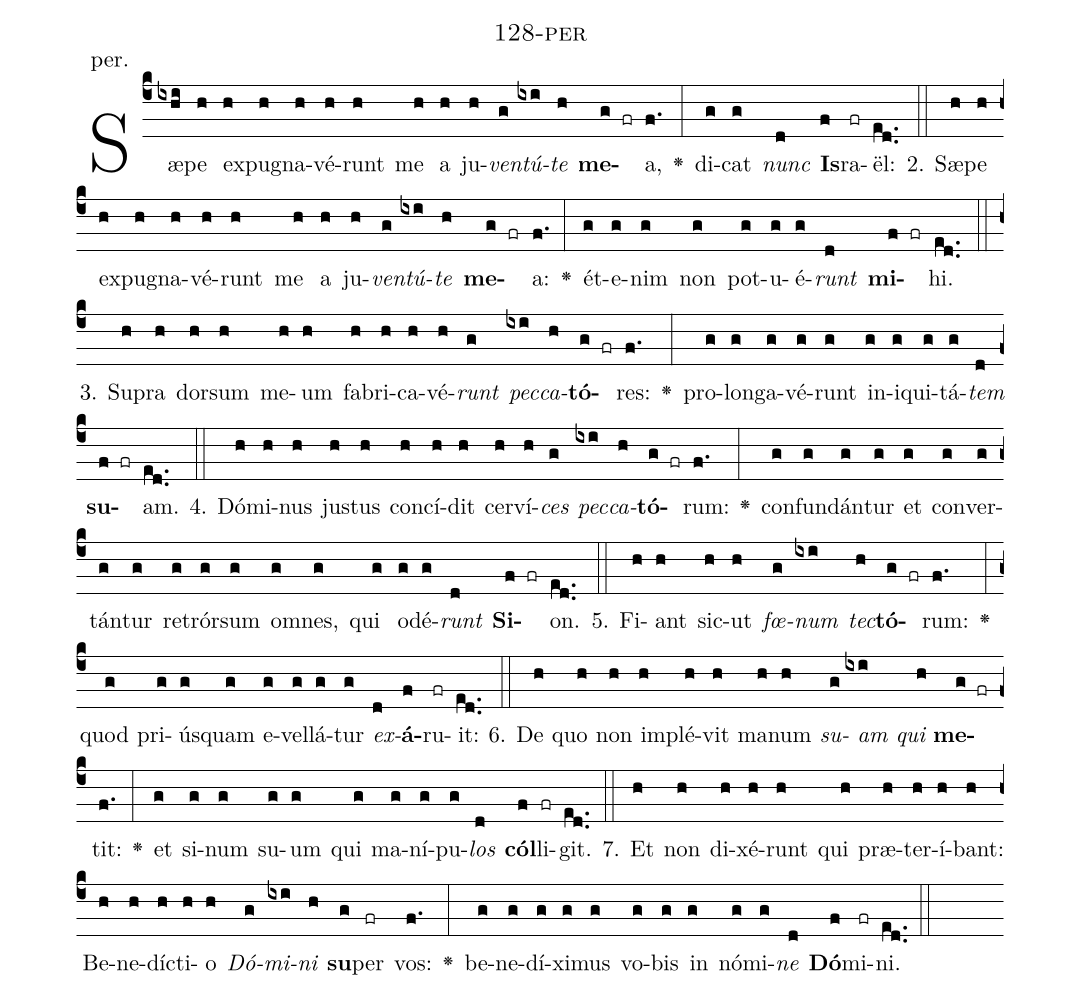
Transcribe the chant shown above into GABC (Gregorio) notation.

name: 128-per;
annotation: per.;
%%
(c4)Sæ(ixhi)pe(h) ex(h)pu(h)gna(h)vé(h)runt(h) me(h) a(h) ju(h)<i>ven</i>(g)<i>tú</i>(ixi)<i>te</i>(h) <b>me</b>(g fr)a,(f.) <v>\greheightstar</v>(:) di(g)cat(g) <i>nunc</i>(d) <b>Is</b>(f)ra(fr)ël:(ed..) (::)
2. Sæ(h)pe(h) ex(h)pu(h)gna(h)vé(h)runt(h) me(h) a(h) ju(h)<i>ven</i>(g)<i>tú</i>(ixi)<i>te</i>(h) <b>me</b>(g fr)a:(f.) <v>\greheightstar</v>(:) ét(g)e(g)nim(g) non(g) pot(g)u(g)é(g)<i>runt</i>(d) <b>mi</b>(f fr)hi.(ed..) (::)
3. Su(h)pra(h) dor(h)sum(h) me(h)um(h) fa(h)bri(h)ca(h)vé(h)<i>runt</i>(g) <i>pec</i>(ixi)<i>ca</i>(h)<b>tó</b>(g fr)res:(f.) <v>\greheightstar</v>(:) pro(g)lon(g)ga(g)vé(g)runt(g) in(g)i(g)qui(g)tá(g)<i>tem</i>(d) <b>su</b>(f fr)am.(ed..) (::)
4. Dó(h)mi(h)nus(h) jus(h)tus(h) con(h)cí(h)dit(h) cer(h)ví(h)<i>ces</i>(g) <i>pec</i>(ixi)<i>ca</i>(h)<b>tó</b>(g fr)rum:(f.) <v>\greheightstar</v>(:) con(g)fun(g)dán(g)tur(g) et(g) con(g)ver(g)tán(g)tur(g) re(g)trór(g)sum(g) om(g)nes,(g) qui(g) o(g)dé(g)<i>runt</i>(d) <b>Si</b>(f fr)on.(ed..) (::)
5. Fi(h)ant(h) sic(h)ut(h) <i>fœ</i>(g)<i>num</i>(ixi) <i>tec</i>(h)<b>tó</b>(g fr)rum:(f.) <v>\greheightstar</v>(:) quod(g) pri(g)ús(g)quam(g) e(g)vel(g)lá(g)tur(g) <i>ex</i>(d)<b>á</b>(f)ru(fr)it:(ed..) (::)
6. De(h) quo(h) non(h) im(h)plé(h)vit(h) ma(h)num(h) <i>su</i>(g)<i>am</i>(ixi) <i>qui</i>(h) <b>me</b>(g fr)tit:(f.) <v>\greheightstar</v>(:) et(g) si(g)num(g) su(g)um(g) qui(g) ma(g)ní(g)pu(g)<i>los</i>(d) <b>cól</b>(f)li(fr)git.(ed..) (::)
7. Et(h) non(h) di(h)xé(h)runt(h) qui(h) præ(h)ter(h)í(h)bant:(h) Be(h)ne(h)díc(h)ti(h)o(h) <i>Dó</i>(g)<i>mi</i>(ixi)<i>ni</i>(h) <b>su</b>(g)per(fr) vos:(f.) <v>\greheightstar</v>(:) be(g)ne(g)dí(g)xi(g)mus(g) vo(g)bis(g) in(g) nó(g)mi(g)<i>ne</i>(d) <b>Dó</b>(f)mi(fr)ni.(ed..) (::)
